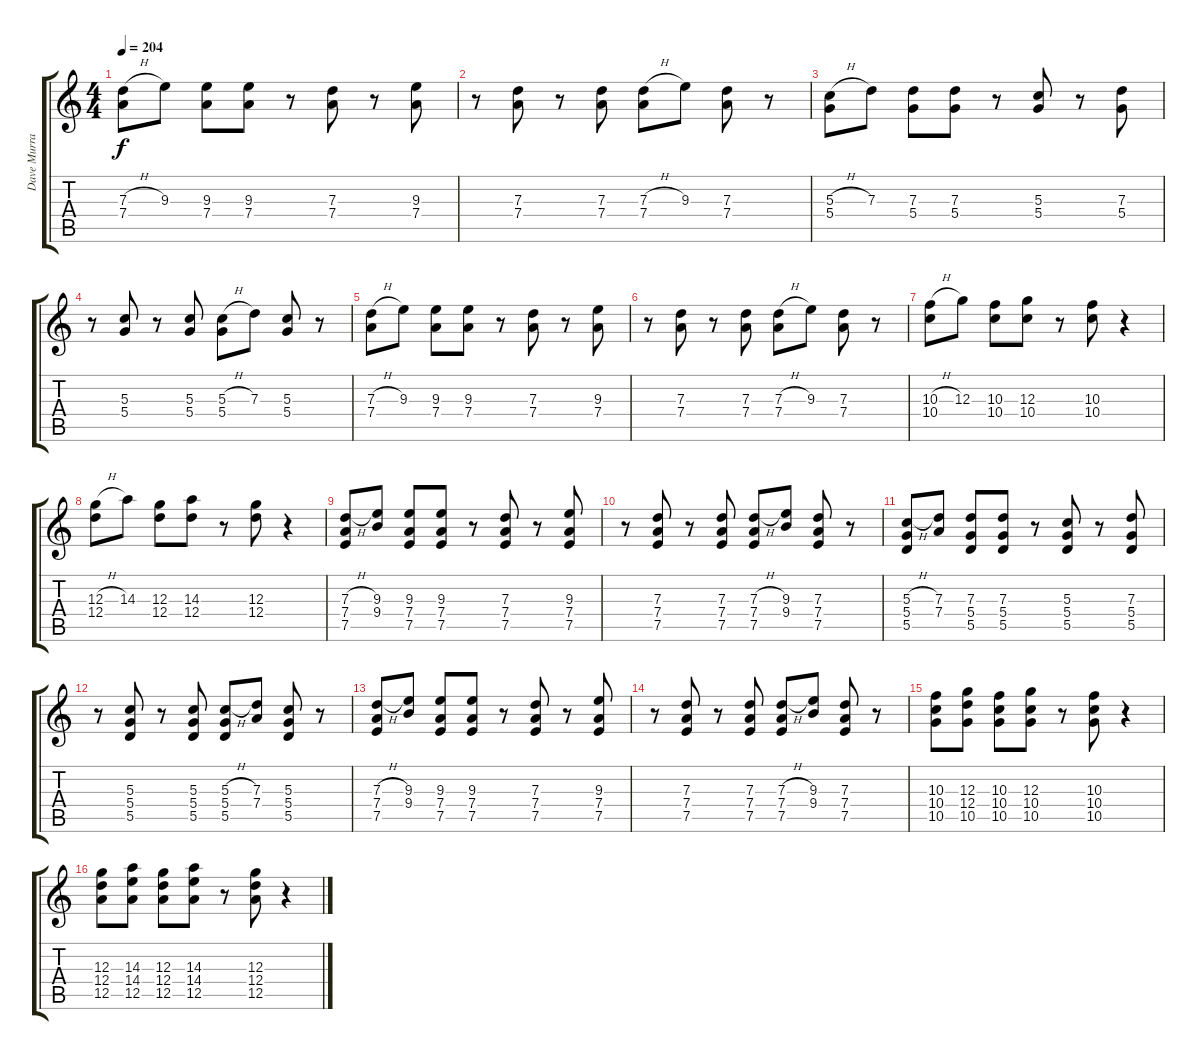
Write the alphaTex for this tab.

\track ("Dave Murray (Distortion Guitar)" "Dave Murra") {instrument distortionguitar}
\staff {score tabs}
\tuning (E4 B3 G3 D3 A2 E2) {hide}
\ts (4 4)
\tempo 204
\clef g2
\ks c
(7.3{h} 7.4).8{dy f volume 10} 9.3.8 (9.3 7.4).8 (9.3 7.4).8 r.8 (7.3 7.4).8 r.8 (9.3 7.4).8 |
r.8 (7.3 7.4).8 r.8 (7.3 7.4).8 (7.3{h} 7.4).8 9.3.8 (7.3 7.4).8 r.8 |
(5.3{h} 5.4).8 7.3.8 (7.3 5.4).8 (7.3 5.4).8 r.8 (5.3 5.4).8 r.8 (7.3 5.4).8 |
r.8 (5.3 5.4).8 r.8 (5.3 5.4).8 (5.3{h} 5.4).8 7.3.8 (5.3 5.4).8 r.8 |
(7.3{h} 7.4).8 9.3.8 (9.3 7.4).8 (9.3 7.4).8 r.8 (7.3 7.4).8 r.8 (9.3 7.4).8 |
r.8 (7.3 7.4).8 r.8 (7.3 7.4).8 (7.3{h} 7.4).8 9.3.8 (7.3 7.4).8 r.8 |
(10.3{h} 10.4).8 12.3.8 (10.3 10.4).8 (12.3 10.4).8 r.8 (10.3 10.4).8 r.4 |
(12.3{h} 12.4).8 14.3.8 (12.3 12.4).8 (14.3 12.4).8 r.8 (12.3 12.4).8 r.4 |
(7.3{h} 7.4 7.5).8 (9.3 9.4).8 (9.3 7.4 7.5).8 (9.3 7.4 7.5).8 r.8 (7.3 7.4 7.5).8 r.8 (9.3 7.4 7.5).8 |
r.8 (7.3 7.4 7.5).8 r.8 (7.3 7.4 7.5).8 (7.3{h} 7.4 7.5).8 (9.3 9.4).8 (7.3 7.4 7.5).8 r.8 |
(5.3{h} 5.4 5.5).8 (7.3 7.4).8 (7.3 5.4 5.5).8 (7.3 5.4 5.5).8 r.8 (5.3 5.4 5.5).8 r.8 (7.3 5.4 5.5).8 |
r.8 (5.3 5.4 5.5).8 r.8 (5.3 5.4 5.5).8 (5.3{h} 5.4 5.5).8 (7.3 7.4).8 (5.3 5.4 5.5).8 r.8 |
(7.3{h} 7.4 7.5).8 (9.3 9.4).8 (9.3 7.4 7.5).8 (9.3 7.4 7.5).8 r.8 (7.3 7.4 7.5).8 r.8 (9.3 7.4 7.5).8 |
r.8 (7.3 7.4 7.5).8 r.8 (7.3 7.4 7.5).8 (7.3{h} 7.4 7.5).8 (9.3 9.4).8 (7.3 7.4 7.5).8 r.8 |
(10.3 10.4 10.5).8 (12.3 12.4 10.5).8 (10.3 10.4 10.5).8 (12.3 10.4 10.5).8 r.8 (10.3 10.4 10.5).8 r.4 |
(12.3 12.4 12.5).8 (14.3 14.4 12.5).8 (12.3 12.4 12.5).8 (14.3 14.4 12.5).8 r.8 (12.3 12.4 12.5).8 r.4
